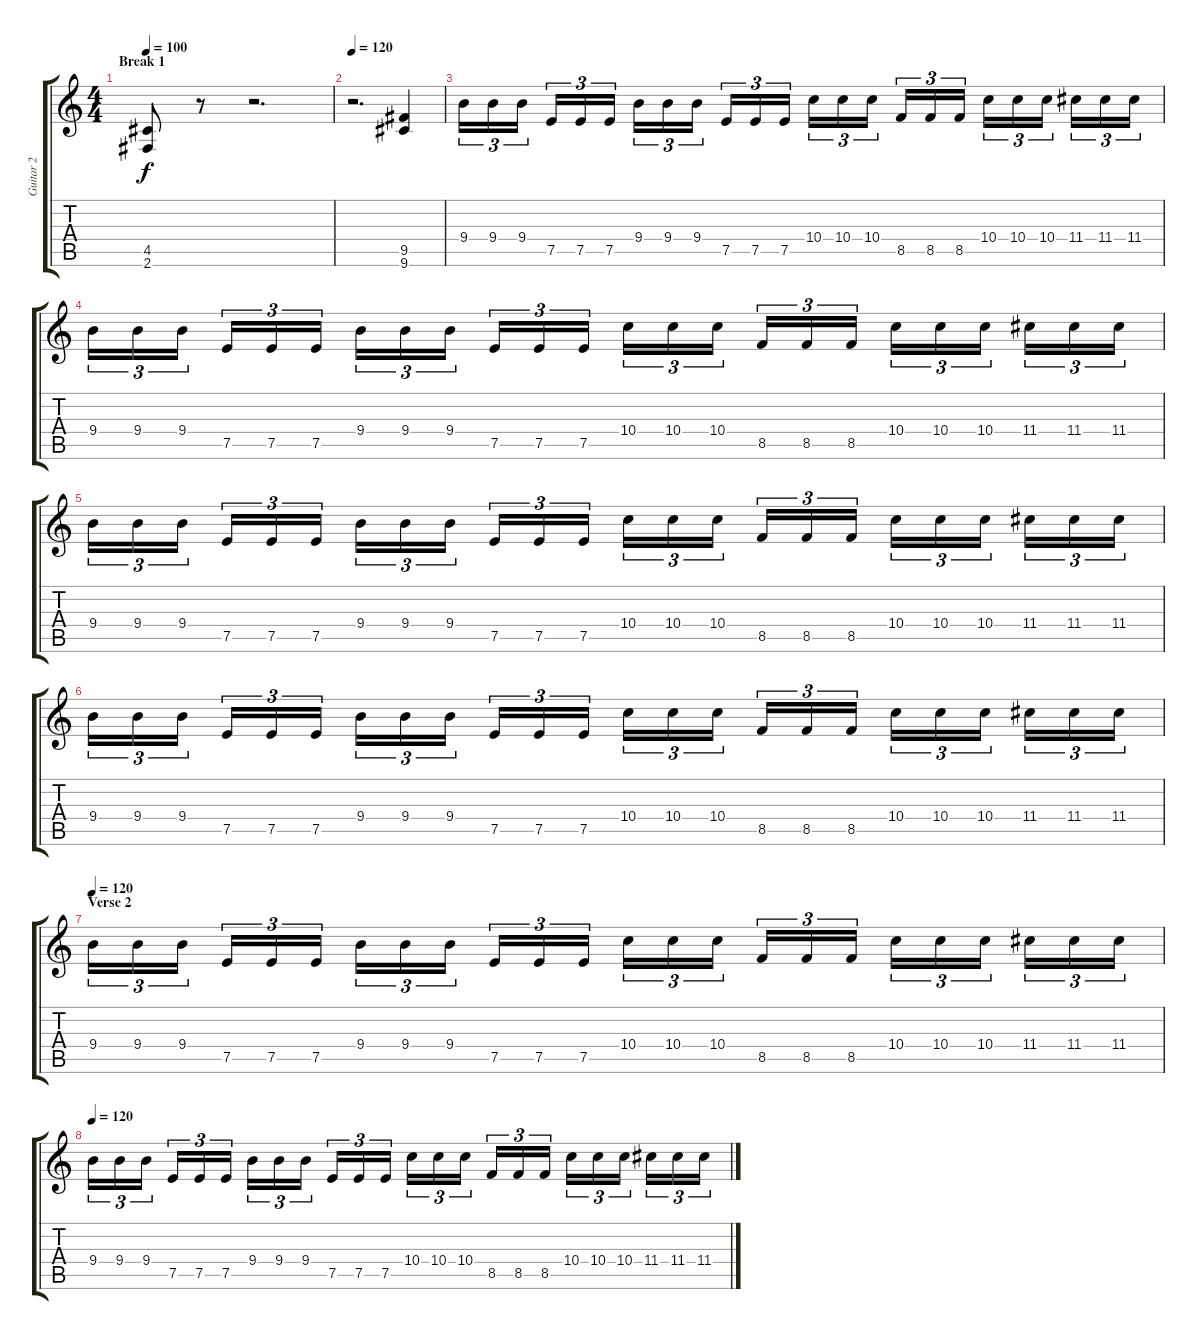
\track ("Guitar 2" "Guitar 2") {instrument distortionguitar}
\staff {score tabs}
\tuning (E4 B3 G3 D3 A2 E2) {hide}
\ts (4 4)
\section ("" "Break 1")
\tempo 100
\clef g2
\ks c
(4.5 2.6).8{dy f} r.8 r.2{d} |
\tempo 120
r.2{d} (9.5 9.6).4 |
9.4.16{tu (3 2)} 9.4.16{tu (3 2)} 9.4.16{tu (3 2)} 7.5.16{tu (3 2)} 7.5.16{tu (3 2)} 7.5.16{tu (3 2)} 9.4.16{tu (3 2)} 9.4.16{tu (3 2)} 9.4.16{tu (3 2)} 7.5.16{tu (3 2)} 7.5.16{tu (3 2)} 7.5.16{tu (3 2)} 10.4.16{tu (3 2)} 10.4.16{tu (3 2)} 10.4.16{tu (3 2)} 8.5.16{tu (3 2)} 8.5.16{tu (3 2)} 8.5.16{tu (3 2)} 10.4.16{tu (3 2)} 10.4.16{tu (3 2)} 10.4.16{tu (3 2)} 11.4.16{tu (3 2)} 11.4.16{tu (3 2)} 11.4.16{tu (3 2)} |
9.4.16{tu (3 2)} 9.4.16{tu (3 2)} 9.4.16{tu (3 2)} 7.5.16{tu (3 2)} 7.5.16{tu (3 2)} 7.5.16{tu (3 2)} 9.4.16{tu (3 2)} 9.4.16{tu (3 2)} 9.4.16{tu (3 2)} 7.5.16{tu (3 2)} 7.5.16{tu (3 2)} 7.5.16{tu (3 2)} 10.4.16{tu (3 2)} 10.4.16{tu (3 2)} 10.4.16{tu (3 2)} 8.5.16{tu (3 2)} 8.5.16{tu (3 2)} 8.5.16{tu (3 2)} 10.4.16{tu (3 2)} 10.4.16{tu (3 2)} 10.4.16{tu (3 2)} 11.4.16{tu (3 2)} 11.4.16{tu (3 2)} 11.4.16{tu (3 2)} |
9.4.16{tu (3 2)} 9.4.16{tu (3 2)} 9.4.16{tu (3 2)} 7.5.16{tu (3 2)} 7.5.16{tu (3 2)} 7.5.16{tu (3 2)} 9.4.16{tu (3 2)} 9.4.16{tu (3 2)} 9.4.16{tu (3 2)} 7.5.16{tu (3 2)} 7.5.16{tu (3 2)} 7.5.16{tu (3 2)} 10.4.16{tu (3 2)} 10.4.16{tu (3 2)} 10.4.16{tu (3 2)} 8.5.16{tu (3 2)} 8.5.16{tu (3 2)} 8.5.16{tu (3 2)} 10.4.16{tu (3 2)} 10.4.16{tu (3 2)} 10.4.16{tu (3 2)} 11.4.16{tu (3 2)} 11.4.16{tu (3 2)} 11.4.16{tu (3 2)} |
9.4.16{tu (3 2)} 9.4.16{tu (3 2)} 9.4.16{tu (3 2)} 7.5.16{tu (3 2)} 7.5.16{tu (3 2)} 7.5.16{tu (3 2)} 9.4.16{tu (3 2)} 9.4.16{tu (3 2)} 9.4.16{tu (3 2)} 7.5.16{tu (3 2)} 7.5.16{tu (3 2)} 7.5.16{tu (3 2)} 10.4.16{tu (3 2)} 10.4.16{tu (3 2)} 10.4.16{tu (3 2)} 8.5.16{tu (3 2)} 8.5.16{tu (3 2)} 8.5.16{tu (3 2)} 10.4.16{tu (3 2)} 10.4.16{tu (3 2)} 10.4.16{tu (3 2)} 11.4.16{tu (3 2)} 11.4.16{tu (3 2)} 11.4.16{tu (3 2)} |
\section ("" "Verse 2")
\tempo 120
9.4.16{tu (3 2)} 9.4.16{tu (3 2)} 9.4.16{tu (3 2)} 7.5.16{tu (3 2)} 7.5.16{tu (3 2)} 7.5.16{tu (3 2)} 9.4.16{tu (3 2)} 9.4.16{tu (3 2)} 9.4.16{tu (3 2)} 7.5.16{tu (3 2)} 7.5.16{tu (3 2)} 7.5.16{tu (3 2)} 10.4.16{tu (3 2)} 10.4.16{tu (3 2)} 10.4.16{tu (3 2)} 8.5.16{tu (3 2)} 8.5.16{tu (3 2)} 8.5.16{tu (3 2)} 10.4.16{tu (3 2)} 10.4.16{tu (3 2)} 10.4.16{tu (3 2)} 11.4.16{tu (3 2)} 11.4.16{tu (3 2)} 11.4.16{tu (3 2)} |
\tempo 120
9.4.16{tu (3 2)} 9.4.16{tu (3 2)} 9.4.16{tu (3 2)} 7.5.16{tu (3 2)} 7.5.16{tu (3 2)} 7.5.16{tu (3 2)} 9.4.16{tu (3 2)} 9.4.16{tu (3 2)} 9.4.16{tu (3 2)} 7.5.16{tu (3 2)} 7.5.16{tu (3 2)} 7.5.16{tu (3 2)} 10.4.16{tu (3 2)} 10.4.16{tu (3 2)} 10.4.16{tu (3 2)} 8.5.16{tu (3 2)} 8.5.16{tu (3 2)} 8.5.16{tu (3 2)} 10.4.16{tu (3 2)} 10.4.16{tu (3 2)} 10.4.16{tu (3 2)} 11.4.16{tu (3 2)} 11.4.16{tu (3 2)} 11.4.16{tu (3 2)}
